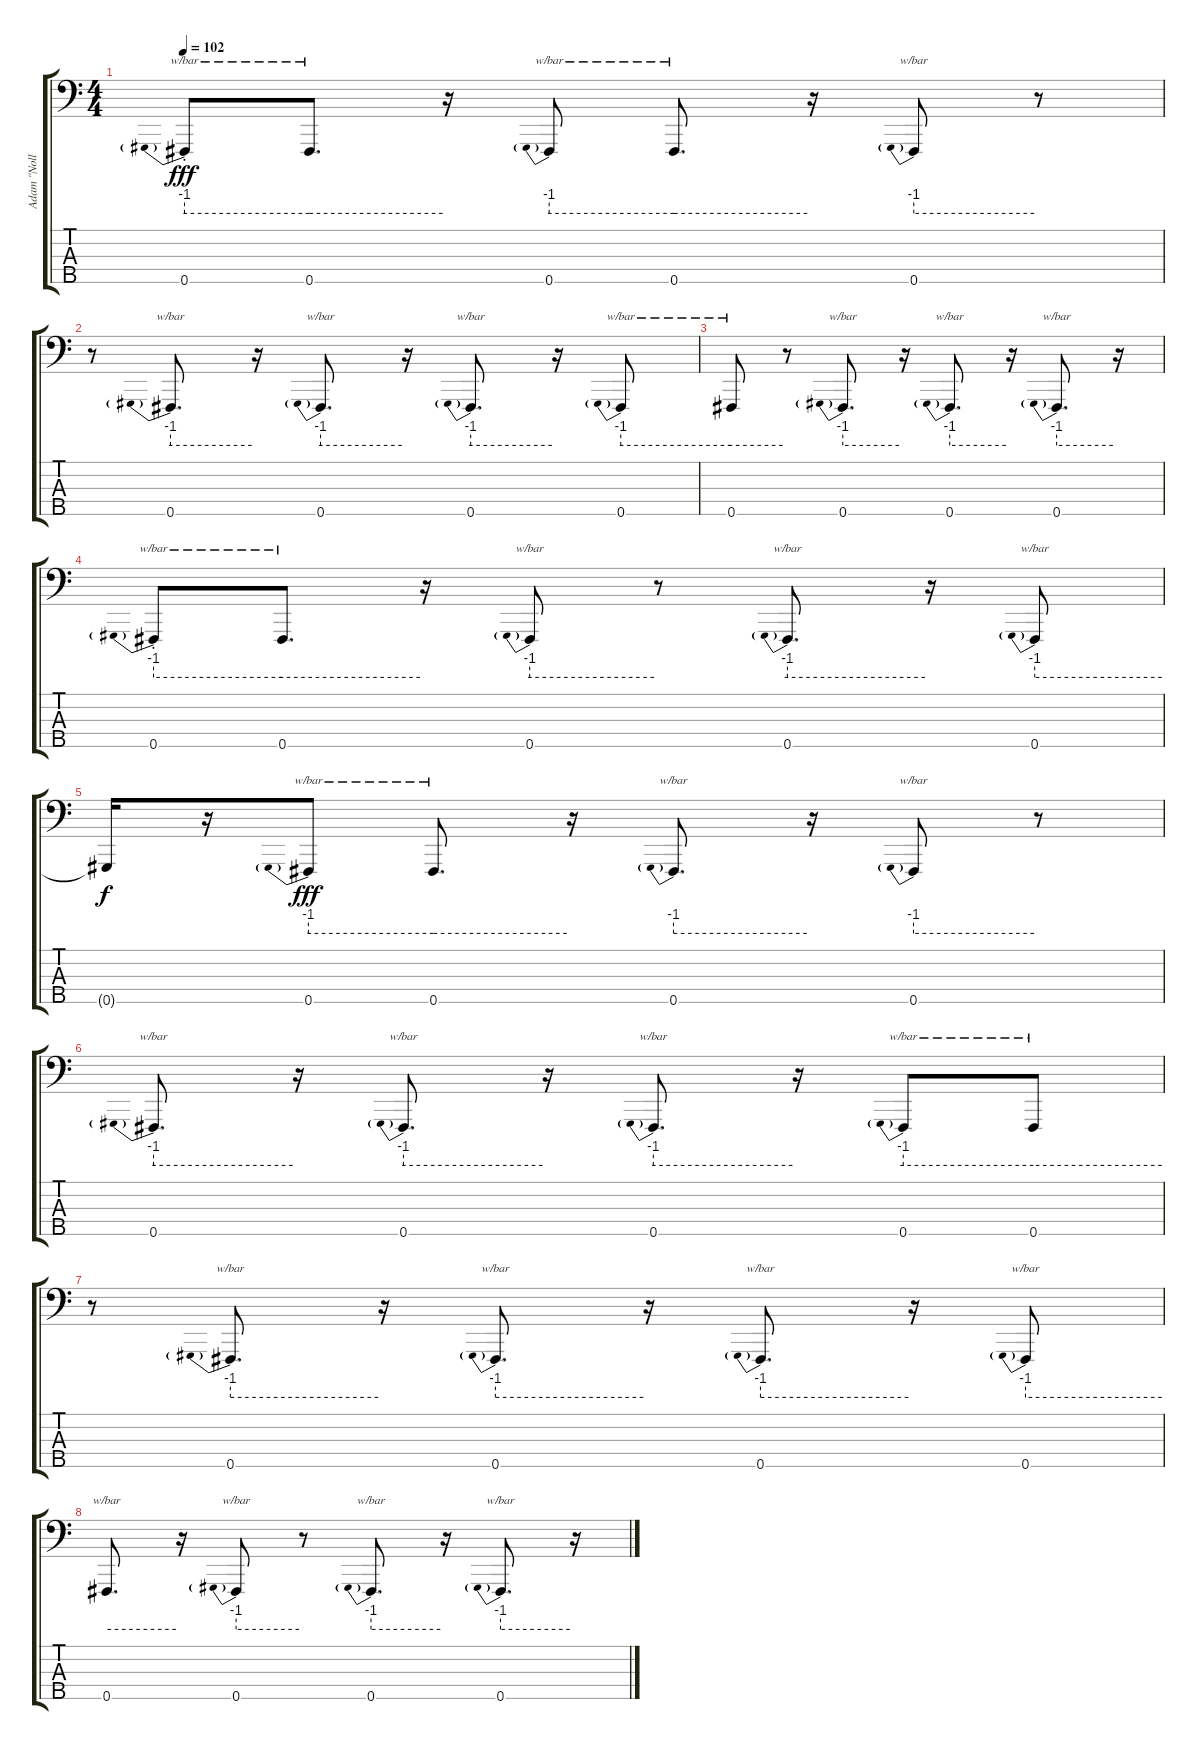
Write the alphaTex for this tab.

\track ("Adam \"Nolly\" Getgood - Bass" "Adam \"Noll") {instrument electricbassfinger}
\staff {score tabs}
\tuning (Gb2 Db2 Ab1 Eb1 Ab0) {hide}
\ts (4 4)
\tempo 102
\clef f4
\ks c
0.5{st}.8{tbe (predive default 0 -4 60 -4) dy fff} 0.5.8{d tbe (hold default 0 -4 60 -4)} r.16 0.5.8{tbe (predive default 0 -4 60 -4)} 0.5.8{d tbe (hold default 0 -4 60 -4)} r.16 0.5.8{tbe (predive default 0 -4 60 -4)} r.8 |
r.8{volume 10} 0.5.8{d tbe (predive default 0 -4 60 -4)} r.16 0.5.8{d tbe (predive default 0 -4 60 -4)} r.16 0.5.8{d tbe (predive default 0 -4 60 -4)} r.16 0.5.8{tbe (predive default 0 -4 60 -4)} |
0.5.8{tbe (hold default 0 -4 60 -4)} r.8 0.5.8{d tbe (predive default 0 -4 60 -4)} r.16 0.5.8{d tbe (predive default 0 -4 60 -4)} r.16 0.5.8{d tbe (predive default 0 -4 60 -4)} r.16 |
0.5{st}.8{tbe (predive default 0 -4 60 -4)} 0.5.8{d tbe (hold default 0 -4 60 -4)} r.16 0.5.8{tbe (predive default 0 -4 60 -4)} r.8 0.5.8{d tbe (predive default 0 -4 60 -4)} r.16 0.5.8{tbe (predive default 0 -4 60 -4)} |
0.5{t}.16{dy f} r.16 0.5.8{tbe (predive default 0 -4 60 -4) dy fff} 0.5.8{d tbe (hold default 0 -4 60 -4)} r.16 0.5.8{d tbe (predive default 0 -4 60 -4)} r.16 0.5.8{tbe (predive default 0 -4 60 -4)} r.8 |
0.5.8{d tbe (predive default 0 -4 60 -4) volume 7} r.16 0.5.8{d tbe (predive default 0 -4 60 -4)} r.16 0.5.8{d tbe (predive default 0 -4 60 -4)} r.16 0.5.8{tbe (predive default 0 -4 60 -4)} 0.5.8{tbe (hold default 0 -4 60 -4)} |
r.8 0.5.8{d tbe (predive default 0 -4 60 -4)} r.16 0.5.8{d tbe (predive default 0 -4 60 -4)} r.16 0.5.8{d tbe (predive default 0 -4 60 -4)} r.16 0.5.8{tbe (predive default 0 -4 60 -4)} |
0.5.8{d tbe (hold default 0 -4 60 -4)} r.16 0.5.8{tbe (predive default 0 -4 60 -4)} r.8 0.5.8{d tbe (predive default 0 -4 60 -4)} r.16 0.5.8{d tbe (predive default 0 -4 60 -4)} r.16
